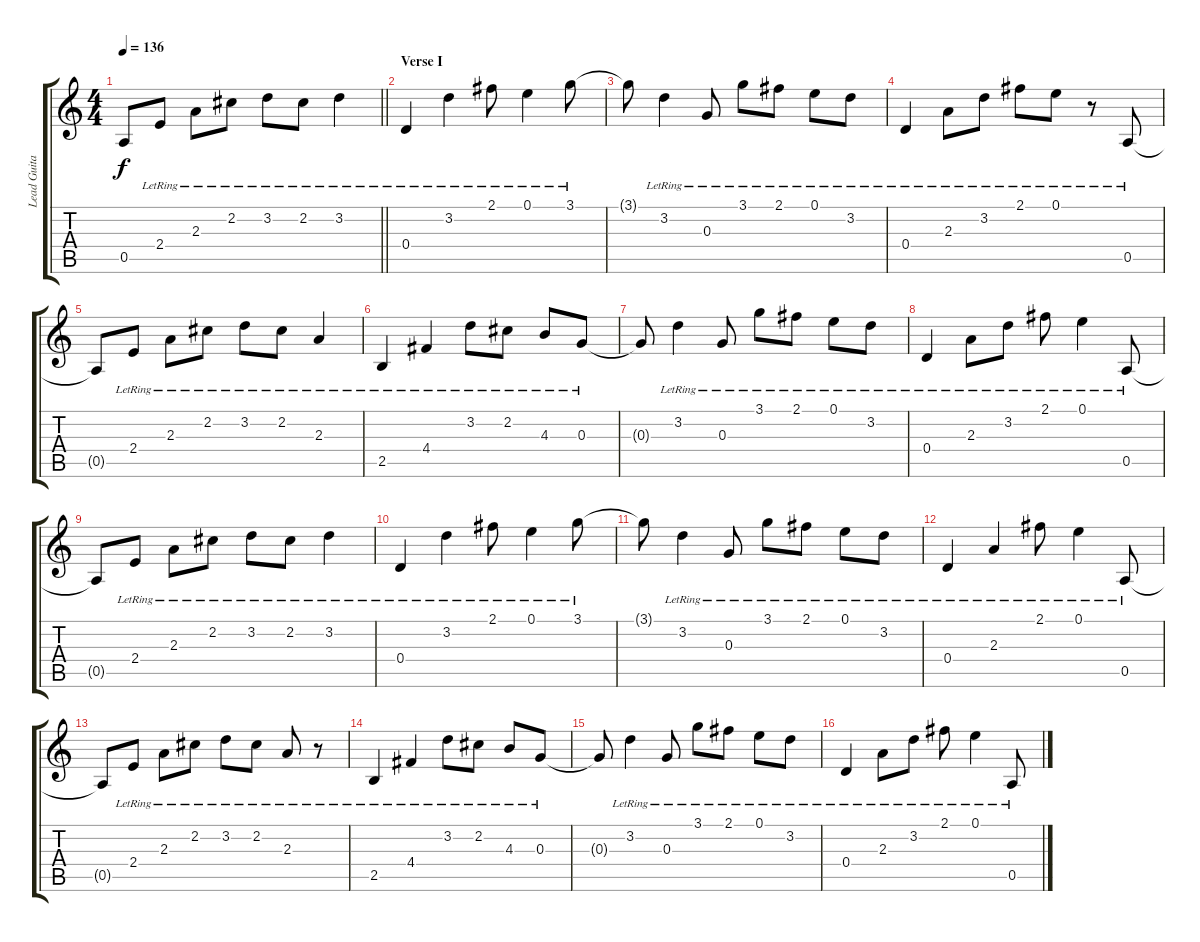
\track ("Lead Guitar II" "Lead Guita") {instrument acousticguitarsteel}
\staff {score tabs}
\tuning (E4 B3 G3 D3 A2 E2) {hide}
\ts (4 4)
\tempo 136
\clef g2
\barLineRight lightlight
\ks c
0.5{t}.8{dy f} 2.4{lr}.8 2.3{lr}.8 2.2{lr}.8 3.2{lr}.8 2.2{lr}.8 3.2{lr}.4 |
\section ("" "Verse I")
0.4{lr}.4 3.2{lr}.4 2.1{lr}.8 0.1{lr}.4 3.1{lr}.8 |
3.1{t}.8 3.2{lr}.4 0.3{lr}.8 3.1{lr}.8 2.1{lr}.8 0.1{lr}.8 3.2{lr}.8 |
0.4{lr}.4 2.3{lr}.8 3.2{lr}.8 2.1{lr}.8 0.1{lr}.8 r.8 0.5{lr}.8 |
0.5{t}.8 2.4{lr}.8 2.3{lr}.8 2.2{lr}.8 3.2{lr}.8 2.2{lr}.8 2.3{lr}.4 |
2.5{lr}.4 4.4{lr}.4 3.2{lr}.8 2.2{lr}.8 4.3{lr}.8 0.3{lr}.8 |
0.3{t}.8 3.2{lr}.4 0.3{lr}.8 3.1{lr}.8 2.1{lr}.8 0.1{lr}.8 3.2{lr}.8 |
0.4{lr}.4 2.3{lr}.8 3.2{lr}.8 2.1{lr}.8 0.1{lr}.4 0.5{lr}.8 |
0.5{t}.8 2.4{lr}.8 2.3{lr}.8 2.2{lr}.8 3.2{lr}.8 2.2{lr}.8 3.2{lr}.4 |
0.4{lr}.4 3.2{lr}.4 2.1{lr}.8 0.1{lr}.4 3.1{lr}.8 |
3.1{t}.8 3.2{lr}.4 0.3{lr}.8 3.1{lr}.8 2.1{lr}.8 0.1{lr}.8 3.2{lr}.8 |
0.4{lr}.4 2.3{lr}.4 2.1{lr}.8 0.1{lr}.4 0.5{lr}.8 |
0.5{t}.8 2.4{lr}.8 2.3{lr}.8 2.2{lr}.8 3.2{lr}.8 2.2{lr}.8 2.3{lr}.8 r.8 |
2.5{lr}.4 4.4{lr}.4 3.2{lr}.8 2.2{lr}.8 4.3{lr}.8 0.3{lr}.8 |
0.3{t}.8 3.2{lr}.4 0.3{lr}.8 3.1{lr}.8 2.1{lr}.8 0.1{lr}.8 3.2{lr}.8 |
0.4{lr}.4 2.3{lr}.8 3.2{lr}.8 2.1{lr}.8 0.1{lr}.4 0.5{lr}.8
